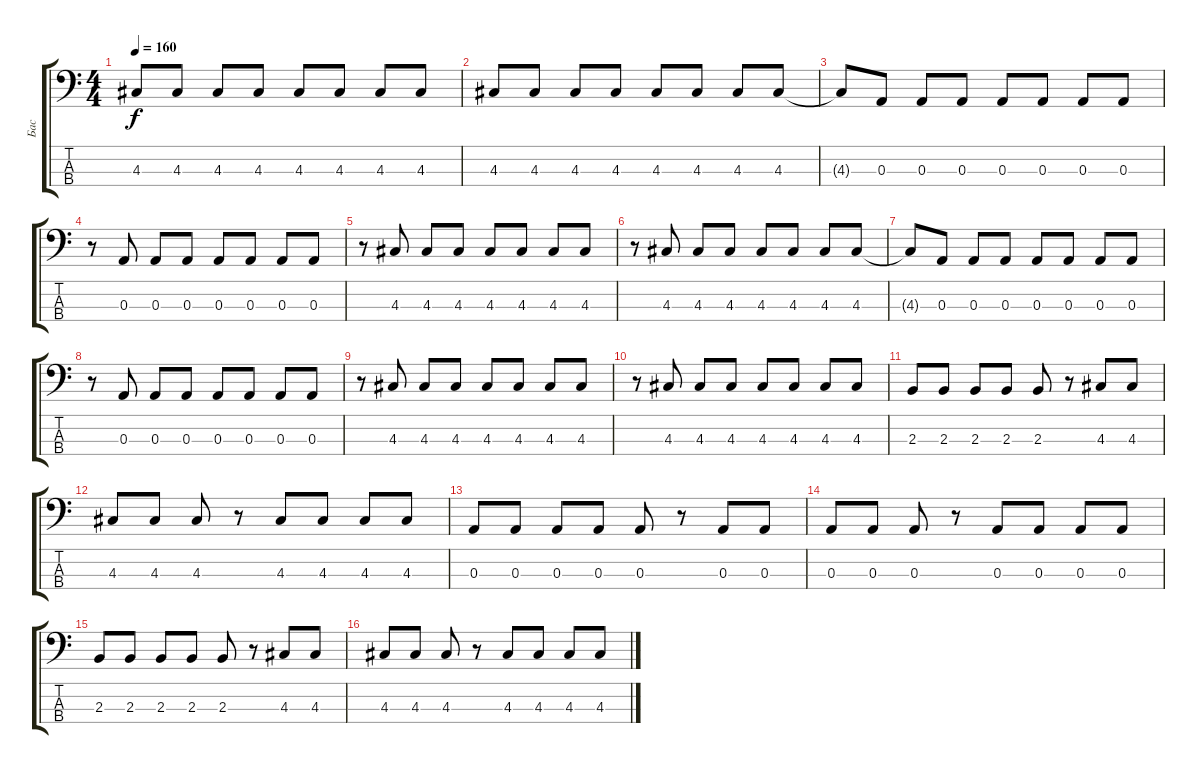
\track ("Бас" "Бас") {instrument electricbassfinger}
\staff {score tabs}
\tuning (G2 D2 A1 E1) {hide}
\ts (4 4)
\tempo 160
\clef f4
\ks c
4.3.8{dy f} 4.3.8 4.3.8 4.3.8 4.3.8 4.3.8 4.3.8 4.3.8 |
4.3.8 4.3.8 4.3.8 4.3.8 4.3.8 4.3.8 4.3.8 4.3.8 |
4.3{t}.8 0.3.8 0.3.8 0.3.8 0.3.8 0.3.8 0.3.8 0.3.8 |
r.8 0.3.8 0.3.8 0.3.8 0.3.8 0.3.8 0.3.8 0.3.8 |
r.8 4.3.8 4.3.8 4.3.8 4.3.8 4.3.8 4.3.8 4.3.8 |
r.8 4.3.8 4.3.8 4.3.8 4.3.8 4.3.8 4.3.8 4.3.8 |
4.3{t}.8 0.3.8 0.3.8 0.3.8 0.3.8 0.3.8 0.3.8 0.3.8 |
r.8 0.3.8 0.3.8 0.3.8 0.3.8 0.3.8 0.3.8 0.3.8 |
r.8 4.3.8 4.3.8 4.3.8 4.3.8 4.3.8 4.3.8 4.3.8 |
r.8 4.3.8 4.3.8 4.3.8 4.3.8 4.3.8 4.3.8 4.3.8 |
2.3.8 2.3.8 2.3.8 2.3.8 2.3.8 r.8 4.3.8 4.3.8 |
4.3.8 4.3.8 4.3.8 r.8 4.3.8 4.3.8 4.3.8 4.3.8 |
0.3.8 0.3.8 0.3.8 0.3.8 0.3.8 r.8 0.3.8 0.3.8 |
0.3.8 0.3.8 0.3.8 r.8 0.3.8 0.3.8 0.3.8 0.3.8 |
2.3.8 2.3.8 2.3.8 2.3.8 2.3.8 r.8 4.3.8 4.3.8 |
4.3.8 4.3.8 4.3.8 r.8 4.3.8 4.3.8 4.3.8 4.3.8
